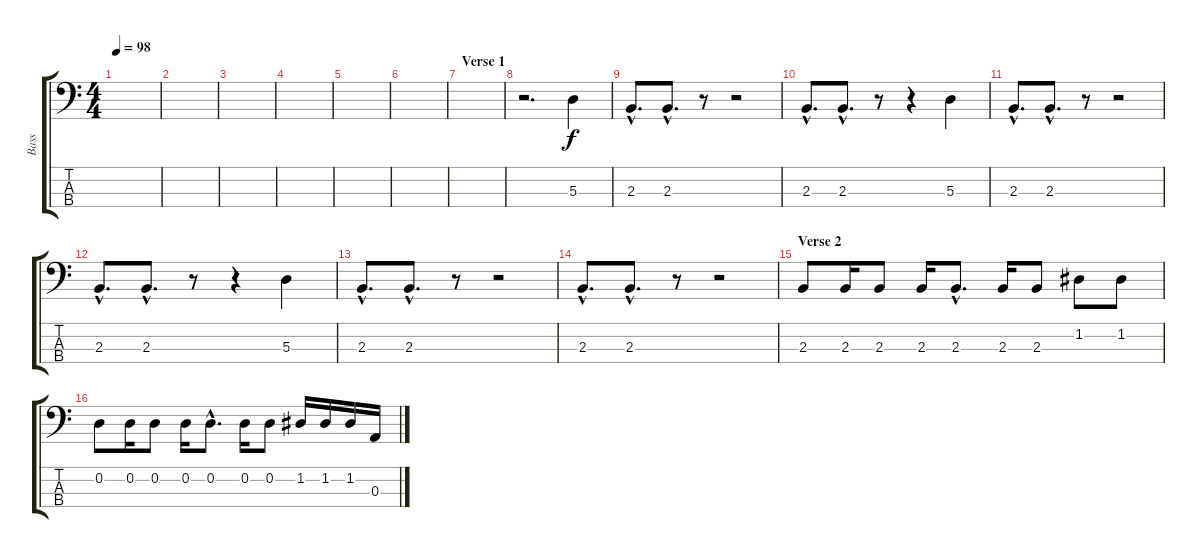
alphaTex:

\track ("Bass" "Bass") {instrument electricbassfinger}
\staff {score tabs}
\tuning (G2 D2 A1 E1) {hide}
\ts (4 4)
\tempo 98
\clef f4
\ks c
|
|
|
|
|
|
\section ("" "Verse 1")
|
r.2{d} 5.3.4 |
2.3{hac}.8{d} 2.3{hac}.8{d} r.8 r.2 |
2.3{hac}.8{d} 2.3{hac}.8{d} r.8 r.4 5.3.4 |
2.3{hac}.8{d} 2.3{hac}.8{d} r.8 r.2 |
2.3{hac}.8{d} 2.3{hac}.8{d} r.8 r.4 5.3.4 |
2.3{hac}.8{d} 2.3{hac}.8{d} r.8 r.2 |
2.3{hac}.8{d} 2.3{hac}.8{d} r.8 r.2 |
\section ("" "Verse 2")
2.3.8 2.3.16 2.3.8 2.3.16 2.3{hac}.8{d} 2.3.16 2.3.8 1.2.8 1.2.8 |
0.2.8 0.2.16 0.2.8 0.2.16 0.2{hac}.8{d} 0.2.16 0.2.8 1.2.16 1.2.16 1.2.16 0.3.16
